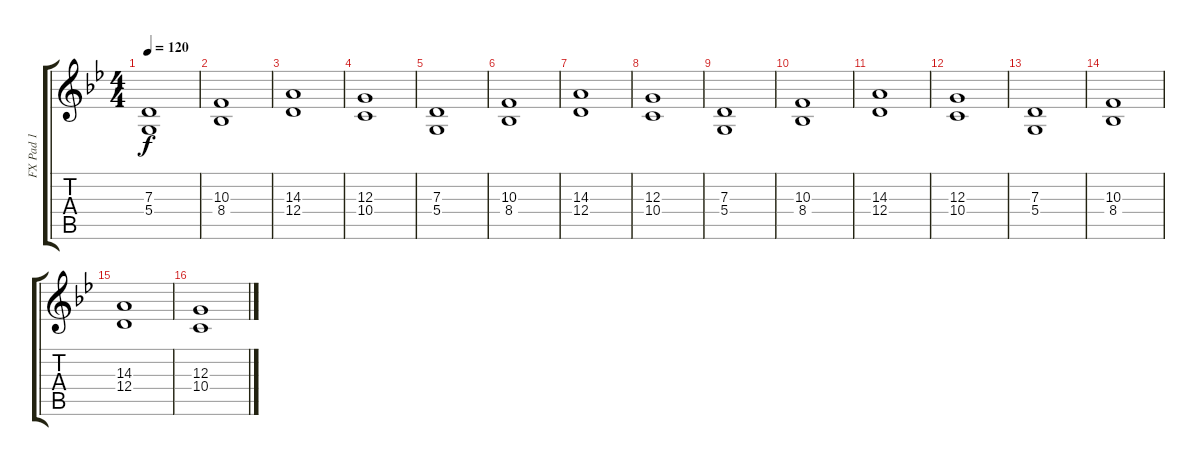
\track ("FX Pad 1" "FX Pad 1") {instrument pad8sweep}
\staff {score tabs}
\tuning (E4 B3 G3 D3 A2 E2) {hide}
\ts (4 4)
\tempo 120
\clef g2
\ks bb
(7.3 5.4).1{dy f} |
(10.3 8.4).1 |
(14.3 12.4).1 |
(12.3 10.4).1 |
(7.3 5.4).1 |
(10.3 8.4).1 |
(14.3 12.4).1 |
(12.3 10.4).1 |
(7.3 5.4).1 |
(10.3 8.4).1 |
(14.3 12.4).1 |
(12.3 10.4).1 |
(7.3 5.4).1 |
(10.3 8.4).1 |
(14.3 12.4).1 |
(12.3 10.4).1
